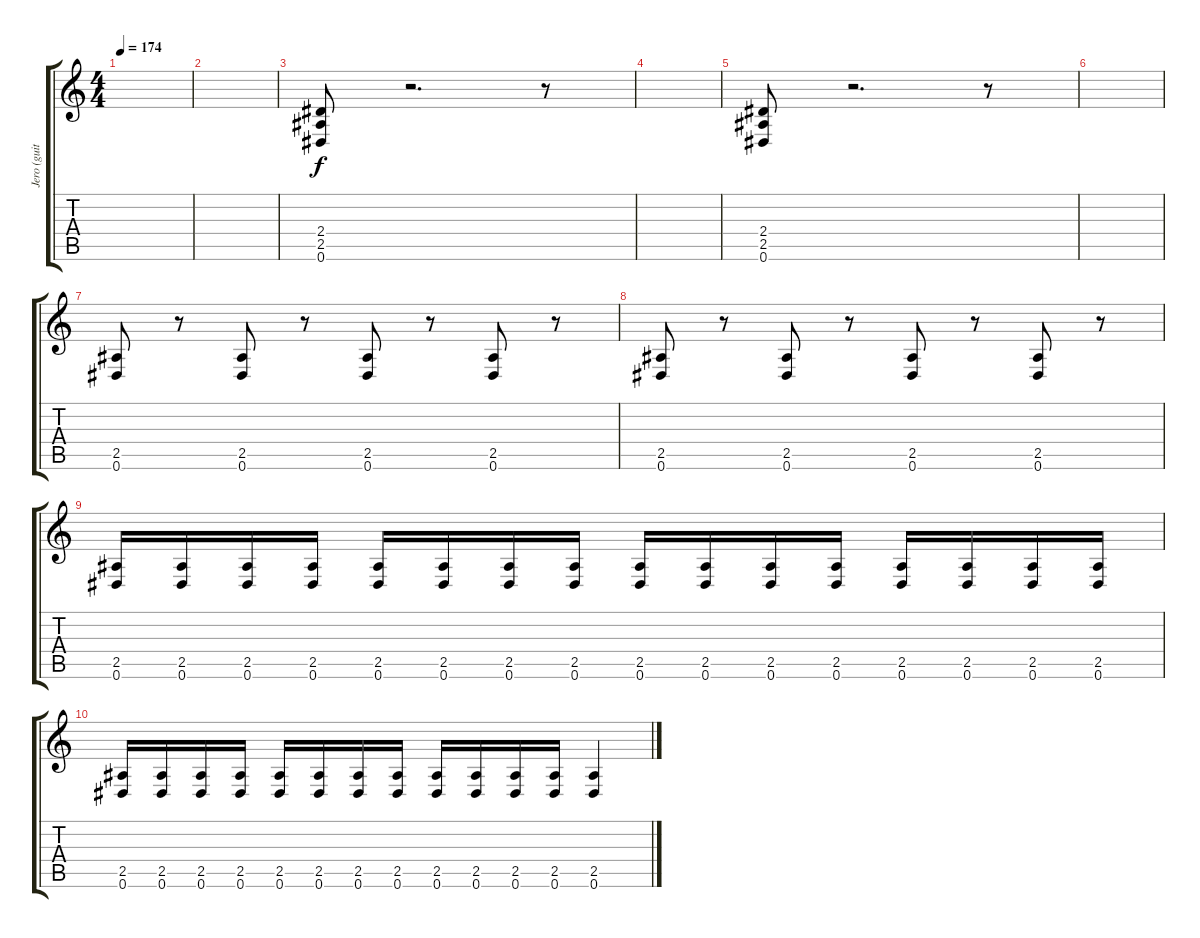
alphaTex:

\track ("Jero (guitarra extra)" "Jero (guit") {instrument distortionguitar}
\staff {score tabs}
\tuning (Eb4 Bb3 Gb3 Db3 Ab2 Eb2) {hide}
\ts (4 4)
\tempo 174
\clef g2
\ks c
|
|
(2.4 2.5 0.6).8{volume 14} r.2{d} r.8 |
|
(2.4 2.5 0.6).8{volume 14} r.2{d} r.8 |
|
(2.5 0.6).8 r.8 (2.5 0.6).8 r.8 (2.5 0.6).8 r.8 (2.5 0.6).8 r.8 |
(2.5 0.6).8 r.8 (2.5 0.6).8 r.8 (2.5 0.6).8 r.8 (2.5 0.6).8 r.8 |
(2.5 0.6).16 (2.5 0.6).16 (2.5 0.6).16 (2.5 0.6).16 (2.5 0.6).16 (2.5 0.6).16 (2.5 0.6).16 (2.5 0.6).16 (2.5 0.6).16 (2.5 0.6).16 (2.5 0.6).16 (2.5 0.6).16 (2.5 0.6).16 (2.5 0.6).16 (2.5 0.6).16 (2.5 0.6).16 |
(2.5 0.6).16 (2.5 0.6).16 (2.5 0.6).16 (2.5 0.6).16 (2.5 0.6).16 (2.5 0.6).16 (2.5 0.6).16 (2.5 0.6).16 (2.5 0.6).16 (2.5 0.6).16 (2.5 0.6).16 (2.5 0.6).16 (2.5 0.6).4
